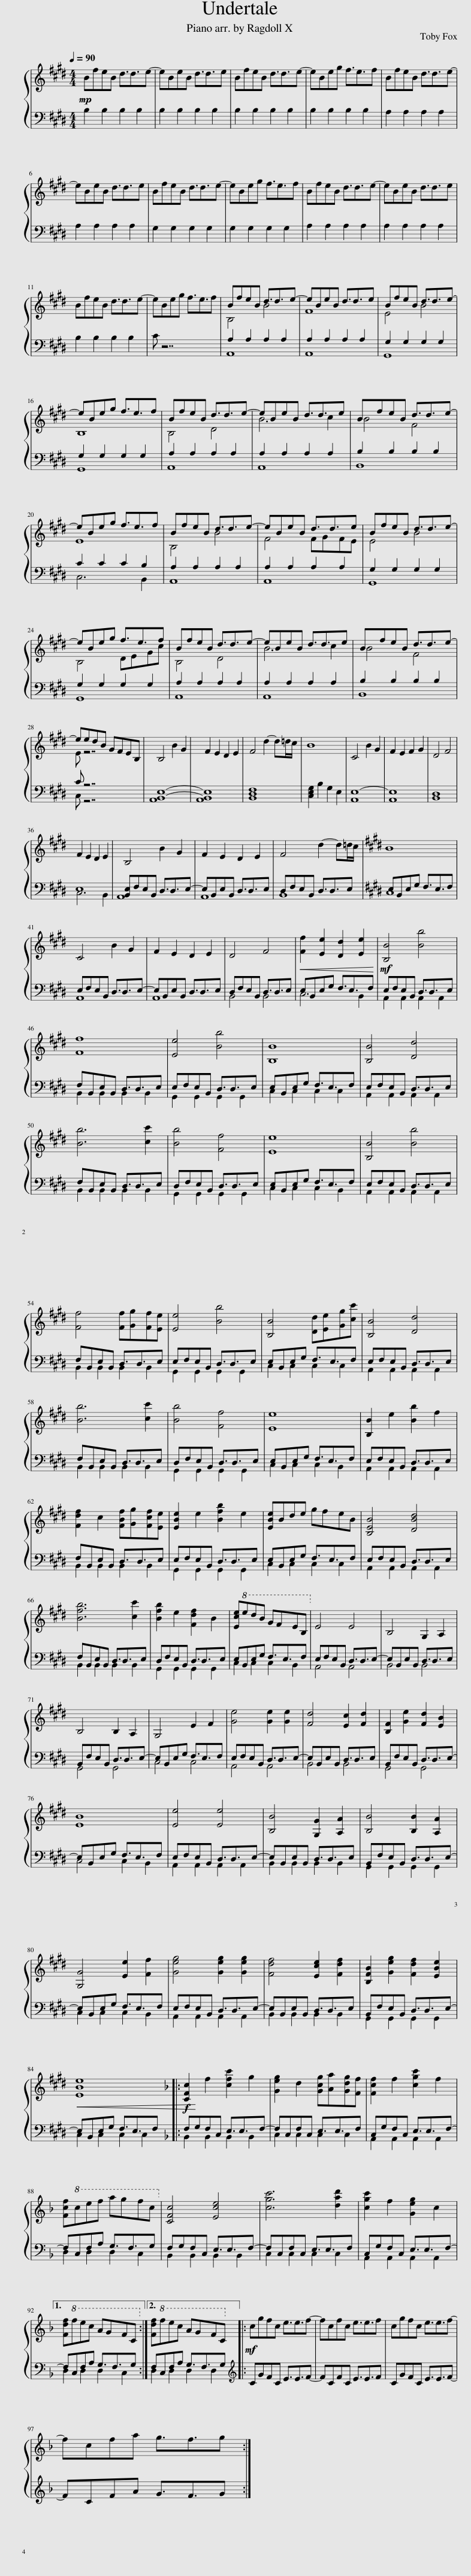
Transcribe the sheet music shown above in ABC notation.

X:1
%%score { ( 1 3 ) | ( 2 4 ) }
L:1/8
Q:1/4=90
M:4/4
I:linebreak $
K:E
V:1 treble
V:3 treble
V:2 bass
V:4 bass
V:1
!mp! BfeB d3/2d3/2e- | eBeB d3/2d3/2e | BfeB d3/2d3/2e- | eBeg f3/2e3/2f | BfeB d3/2d3/2e- |$ %5
 eBeB d3/2d3/2e | BfeB d3/2d3/2e- | eBeg f3/2e3/2f | BfeB d3/2d3/2e- | eBeB d3/2d3/2e |$ %10
 BfeB d3/2d3/2e- | eBeg f3/2e3/2f | BfeB d3/2d3/2e- | eBeB d3/2d3/2e | BfeB d3/2d3/2e- |$ %15
 eBeg f3/2e3/2f | BfeB d3/2d3/2e- | eBeB d3/2d3/2e | BfeB d3/2d3/2e- |$ eBeg f3/2e3/2f | %20
 BfeB d3/2d3/2e- | eBeB d3/2d3/2e | BfeB d3/2d3/2e- |$ eBeg f3/2e3/2f | BfeB d3/2d3/2e- | %25
 eBeB d3/2d3/2e | BfeB d3/2d3/2e- |$ eedB GFEB, | B,4 B2 G2 | F2 E2 D2 E2 | %30
 F4 d2- d=d/c/ | B8 | C4 B2 G2 | F2 E2 F2 G2 | D4 F4 |$ %35
 F2 E2 D2 E2 | B,4 B2 G2 | F2 E2 D2 E2 | F4 d2- d=d/c/ |[K:E] B8 |$ %40
 C4 B2 G2 | F2 E2 D2 E2 | D4 F4 |!<(! [Ff]2 [Ee]2 [Dd]2 [Ee]2!<)! |!mf! [B,B]4 [Bb]4 |$ %45
 [Ff]8 | [Ee]4 [Bb]4 | [B,B]8 | [B,B]4 [Dd]4 |$ [Bb]6 [cc']2 | %50
 [Bb]4 [Ff]4 | [Ee]8 | [B,B]4 [Bb]4 |$ [Ff]4 [Ff][Gg][Ff][Ee] | [Ee]4 [Bb]4 | %55
 [B,B]4 [Dd][Ee][Gg][cc'] | [B,B]4 [Dd]4 |$ [Bb]6 [cc']2 | [Bb]4 [Ff]4 | [Ee]8 | %60
 [B,B]2 e2 [Bb]2 f2 |$ [Fdf]2 c2 [FBf][Gg][Fcf][Ee] | [EBe]2 e2 [Bfb]2 e2 | [EBe]Bde gfeB | [B,EB]4 [DBd]4 |$ %65
 [Bfb]6 [cc']2 | [Bfb]2 e2 [Fdf]2 B2 | [Ece]!8va(!e'd'b gfeB!8va)! | E4 E4 | B,4 G,2 A,2 |$ %70
 B,4 B,2 A,2 | G,4 E2 F2 | [Ge]4 [Ge]2 [Ge]2 | [Fd]4 [Ec]2 [Fd]2 | [B,F]2 [Ge]2 [Fd]2 [EB]2 |$ %75
 [EB]8 | [Ee]4 [Ee]4 | [B,B]4 [G,G]2 [A,A]2 | [B,B]4 [B,B]2 [A,A]2 |$ [G,G]4 [Ee]2 [Ff]2 | %80
 [Geg]4 [Geg]2 [Geg]2 | [Fdf]4 [Ece]2 [Fdf]2 | [B,FB]2 [Geg]2 [Fdf]2 [EBe]2 |$!<(! [EBe]8!<)! |:[K:F]!f! [CFc]2 f2 [cfc']2 g2 | %85
 [Geg]2 d2 [Gcg][Aa][Gdg][Ff] | [Fcf]2 f2 [cgc']2 f2 |$ [Fcf]!8va(!c'e'f' a'g'f'c'!8va)! | [CFc]4 [Ece]4 | [cgc']6 [dad']2 | %90
 [cgc']2 f2 [Geg]2 c2 |1$ [Fdf]!8va(!f'e'c' agfc!8va)! :|2 [Fdf]!8va(!f'e'c' agfc!8va)! |:!mf! cgfc e3/2e3/2f- | fcfc e3/2e3/2f | %95
 cgfc e3/2e3/2f- |$ fcfa g3/2f3/2g :| %97
V:2
!ped! B,2 B,2 B,2 B,2 | B,2 B,2 B,2 B,2 | B,2 B,2 B,2 B,2 | B,2 B,2 B,2 B,2!ped-up! |!ped! A,2 A,2 A,2 A,2 |$ %5
 A,2 A,2 A,2 A,2!ped-up! |!ped! G,2 G,2 G,2 G,2 | G,2 G,2 G,2 G,2!ped-up! |!ped! A,2 A,2 A,2 A,2 | A,2 A,2 A,2 A,2!ped-up! |$ %10
!ped! B,2 B,2 B,2 B,2!ped-up! | C z7 |!ped! A,2 A,2 A,2 A,2 | A,2 A,2 A,2 A,2!ped-up! |!ped! G,2 G,2 G,2 G,2 |$ %15
 G,2 G,2 G,2 G,2!ped-up! |!ped! A,2 A,2 A,2 A,2 | A,2 A,2 A,2 A,2!ped-up! |!ped! B,2 B,2 B,2 B,2!ped-up! |$!ped! C2 C2 C2 B,2!ped-up! | %20
!ped! A,2 A,2 A,2 A,2 | A,2 A,2 A,2 A,2!ped-up! |!ped! G,2 G,2 G,2 G,2 |$ G,2 G,2 G,2 G,2!ped-up! |!ped! A,2 A,2 A,2 A,2 | %25
 A,2 A,2 A,2 A,2!ped-up! |!ped! B,2 B,2 B,2 B,2!ped-up! |$ C z7 |!ped! [A,,B,,-E,-]8 | [A,,B,,E,]8!ped-up! | %30
!ped! [B,,D,F,]8!ped-up! |!ped! [C,E,G,]2 B,2 G,2 E,2!ped-up! |!ped! [A,,E,-]8 | [A,,E,]8!ped-up! |!ped! [B,,D,]8!ped-up! |$ %35
!ped! E,8!ped-up! |!ped! [B,,E,]F,E,B,, D,3/2D,3/2E,-!ped-up! |!ped! E,B,,E,B,, D,3/2D,3/2E,!ped-up! |!ped! D,F,E,B,, D,3/2D,3/2E,!ped-up! |[K:E]!ped! E,B,,E,G, F,3/2E,3/2F,!ped-up! |$ %40
!ped! E,F,E,B,, D,3/2D,3/2E,-!ped-up! |!ped! E,B,,E,B,, D,3/2D,3/2E,!ped-up! |!ped! D,F,E,B,, D,3/2D,3/2E,!ped-up! |!ped! E,B,,E,G, F,3/2E,3/2F,!ped-up! |!ped! E,F,E,B,, D,3/2D,3/2E,!ped-up! |$ %45
!ped! F,B,,E,B,, D,3/2D,3/2E,!ped-up! |!ped! E,F,E,B,, D,3/2D,3/2E,!ped-up! |!ped! E,B,,E,G, F,3/2E,3/2F,!ped-up! |!ped! E,F,E,B,, D,3/2D,3/2E,!ped-up! |$!ped! F,B,,E,B,, D,3/2D,3/2E,!ped-up! | %50
!ped! D,F,E,B,, D,3/2D,3/2E,!ped-up! |!ped! E,B,,E,G, F,3/2E,3/2F,!ped-up! |!ped! E,F,E,B,, D,3/2D,3/2E,!ped-up! |$!ped! F,B,,E,B,, D,3/2D,3/2E,!ped-up! |!ped! E,F,E,B,, D,3/2D,3/2E,!ped-up! | %55
!ped! E,B,,E,G, F,3/2E,3/2F,!ped-up! |!ped! E,F,E,B,, D,3/2D,3/2E,!ped-up! |$!ped! F,B,,E,B,, D,3/2D,3/2E,!ped-up! |!ped! D,F,E,B,, D,3/2D,3/2E,!ped-up! |!ped! E,B,,E,G, F,3/2E,3/2F,!ped-up! | %60
!ped! E,F,E,B,, D,3/2D,3/2E,!ped-up! |$!ped! F,B,,E,B,, D,3/2D,3/2E,!ped-up! |!ped! E,F,E,B,, D,3/2D,3/2E,!ped-up! |!ped! E,B,,E,G, F,3/2E,3/2F,!ped-up! |!ped! E,F,E,B,, D,3/2D,3/2E,!ped-up! |$ %65
!ped! F,B,,E,B,, D,3/2D,3/2E,!ped-up! |!ped! D,F,E,B,, D,3/2D,3/2E,!ped-up! |!ped! E,B,,E,G, F,3/2E,3/2F,!ped-up! |!ped! E,F,E,B,, D,3/2D,3/2E,-!ped-up! |!ped! E,B,,E,B,, D,3/2D,3/2E,!ped-up! |$ %70
!ped! B,,F,E,B,, D,3/2D,3/2E,-!ped-up! |!ped! E,B,,E,G, F,3/2E,3/2F,!ped-up! |!ped! E,F,E,B,, D,3/2D,3/2E,-!ped-up! |!ped! E,B,,E,B,, D,3/2D,3/2E,!ped-up! |!ped! B,,F,E,B,, D,3/2D,3/2E,-!ped-up! |$ %75
!ped! E,B,,E,G, F,3/2E,3/2F,!ped-up! |!ped! E,F,E,B,, D,3/2D,3/2E,-!ped-up! |!ped! E,B,,E,B,, D,3/2D,3/2E,!ped-up! |!ped! B,,F,E,B,, D,3/2D,3/2E,-!ped-up! |$!ped! E,B,,E,G, F,3/2E,3/2F,!ped-up! | %80
!ped! E,F,E,B,, D,3/2D,3/2E,-!ped-up! |!ped! E,B,,E,B,, D,3/2D,3/2E,!ped-up! |!ped! B,,F,E,B,, D,3/2D,3/2E,-!ped-up! |$!ped! E,B,,E,G, F,3/2E,3/2F,!ped-up! |:[K:F]!ped! F,G,F,C, E,3/2E,3/2F,-!ped-up! | %85
!ped! F,C,F,C, E,3/2E,3/2F,!ped-up! |!ped! C,G,F,C, E,3/2E,3/2F,-!ped-up! |$!ped! F,C,F,A, G,3/2F,3/2G,!ped-up! |!ped! F,G,F,C, E,3/2E,3/2F,-!ped-up! |!ped! F,C,F,C, E,3/2E,3/2F,!ped-up! | %90
!ped! C,G,F,C, E,3/2E,3/2F,-!ped-up! |1$!ped! F,C,F,A, G,3/2F,3/2G,!ped-up! :|2!ped! F,C,F,A, G,3/2F,3/2G,!ped-up! |:[K:treble]!ped! CGFC E3/2E3/2F-!ped-up! | FCFC E3/2E3/2F | %95
 CGFC E3/2E3/2F- |$ FCFA G3/2F3/2G :| %97
V:3
 x8 | x8 | x8 | x8 | x8 |$ %5
 x8 | x8 | x8 | x8 | x8 |$ %10
 x8 | x8 | B,4 B4 | F8 | E4 B4 |$ %15
 B,8 | B,4 D4 | B6 c2 | B4 F4 |$ E8 | %20
 B,4 B4 | F4 FGFE | E4 B4 |$ B,4 DEGc | B,4 D4 | %25
 B6 c2 | B4 F4 |$ E z7 | x8 | x8 | %30
 x8 | x8 | x8 | x8 | x8 |$ %35
 x8 | x8 | x8 | x8 |[K:E] x8 |$ %40
 x8 | x8 | x8 | x8 | x8 |$ %45
 x8 | x8 | x8 | x8 |$ x8 | %50
 x8 | x8 | x8 |$ x8 | x8 | %55
 x8 | x8 |$ x8 | x8 | x8 | %60
 x8 |$ x8 | x8 | x8 | x8 |$ %65
 x8 | x8 | x!8va(! x7!8va)! | x8 | x8 |$ %70
 x8 | x8 | x8 | x8 | x8 |$ %75
 x8 | x8 | x8 | x8 |$ x8 | %80
 x8 | x8 | x8 |$ x8 |:[K:F] x8 | %85
 x8 | x8 |$ x!8va(! x7!8va)! | x8 | x8 | %90
 x8 |1$ x!8va(! x7!8va)! :|2 x!8va(! x7!8va)! |: x8 | x8 | %95
 x8 |$ x8 :| %97
V:4
 x8 | x8 | x8 | x8 | x8 |$ %5
 x8 | x8 | x8 | x8 | x8 |$ %10
 x8 | x8 | A,,8 | A,,8 | G,,8 |$ %15
 G,,8 | A,,8 | A,,8 | B,,8 |$ C,6 B,,2 | %20
 A,,8 | A,,8 | G,,8 |$ G,,8 | A,,8 | %25
 A,,8 | B,,8 |$ C, z7 | x8 | x8 | %30
 x8 | x8 | x8 | x8 | x8 |$ %35
 C,6 B,,2 | A,,8 | A,,8 | B,,8 |[K:E] C,8 |$ %40
 A,,8 | A,,8 | B,,4 B,,4 | C,6 B,,2 | A,,2 A,,2 A,,2 A,,2 |$ %45
 B,,2 B,,2 B,,2 B,,2 | G,,2 G,,2 G,,2 G,,2 | C,2 C,2 C,2 C,2 | A,,2 A,,2 A,,2 A,,2 |$ B,,2 B,,2 B,,2 B,,2 | %50
 G,,2 G,,2 G,,2 G,,2 | C,2 C,2 C,2 B,,2 | A,,2 A,,2 A,,2 A,,2 |$ B,,2 B,,2 B,,2 B,,2 | G,,2 G,,2 G,,2 G,,2 | %55
 C,2 C,2 C,2 C,2 | A,,2 A,,2 A,,2 A,,2 |$ B,,2 B,,2 B,,2 B,,2 | G,,2 G,,2 G,,2 G,,2 | C,2 C,2 C,2 B,,2 | %60
 A,,2 A,,2 A,,2 A,,2 |$ B,,2 B,,2 B,,2 B,,2 | G,,2 G,,2 G,,2 G,,2 | C,2 C,2 C,2 C,2 | A,,2 A,,2 A,,2 A,,2 |$ %65
 B,,2 B,,2 B,,2 B,,2 | G,,2 G,,2 G,,2 G,,2 | C,2 C,2 C,2 B,,2 | A,,4 A,,4 | B,,4 B,,4 |$ %70
 G,,4 G,,4 | C,4 C,4 | A,,4 A,,4 | B,,4 B,,4 | G,,4 G,,4 |$ %75
 C,4 C,2 B,,2 | A,,2 A,,2 A,,2 A,,2 | B,,2 B,,2 B,,2 B,,2 | G,,2 G,,2 G,,2 G,,2 |$ C,2 C,2 C,2 B,,2 | %80
 A,,2 A,,2 A,,2 A,,2 | B,,2 B,,2 B,,2 B,,2 | G,,2 G,,2 G,,2 G,,2 |$ C,2 C,2 C,2 C,2 |:[K:F] B,,2 B,,2 B,,2 B,,2 | %85
 C,2 C,2 C,2 C,2 | A,,2 A,,2 A,,2 A,,2 |$ D,2 D,2 D,2 C,2 | B,,2 B,,2 B,,2 B,,2 | C,2 C,2 C,2 C,2 | %90
 A,,2 A,,2 A,,2 A,,2 |1$ D,2 D,2 D,2 C,2 :|2 D,2 D,2 D,2 D,2 |:[K:treble] x8 | x8 | %95
 x8 |$ x8 :| %97
